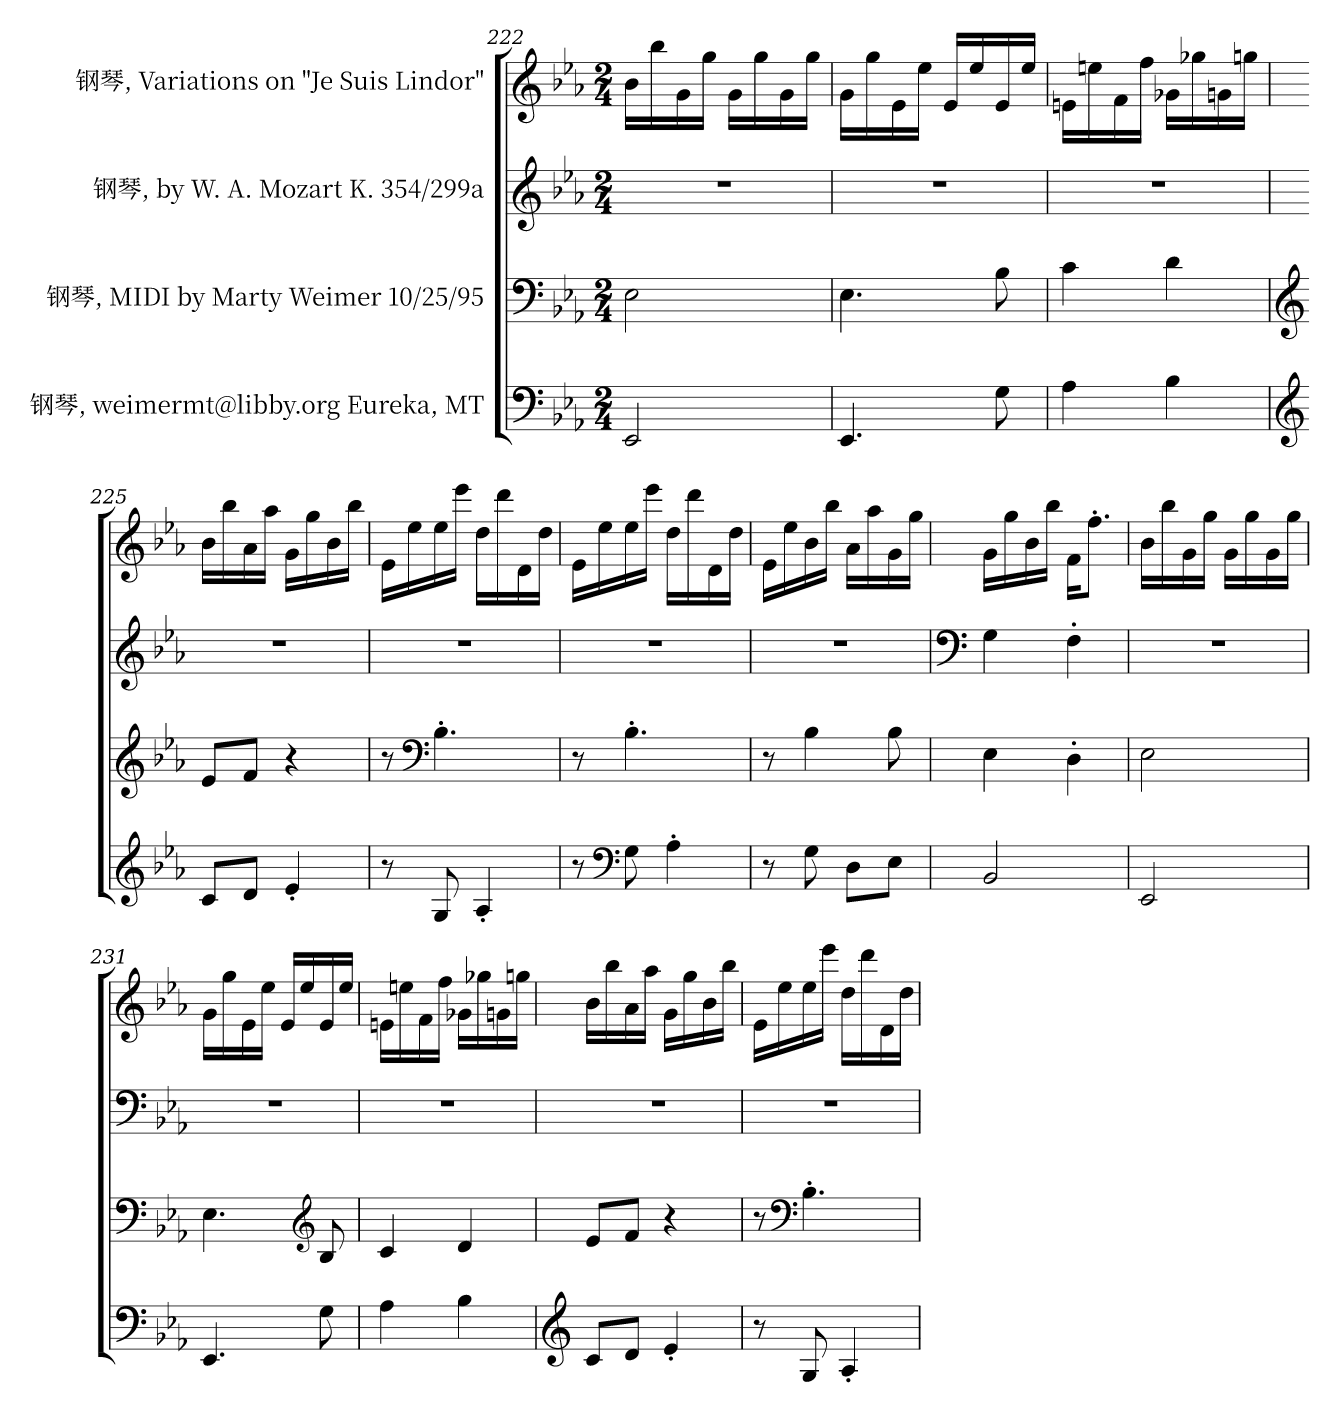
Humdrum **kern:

**kern	**kern	**kern	**kern
*part4	*part3	*part2	*part1
*staff4	*staff3	*staff2	*staff1
*I"钢琴, weimermt@libby.org  Eureka, MT	*I"钢琴, MIDI by Marty Weimer 10/25/95	*I"钢琴, by W. A. Mozart  K. 354/299a	*I"钢琴, Variations on &quot;Je Suis Lindor&quot;
!!LO:LB:g=z
*clefF4	*clefF4	*clefG2	*clefG2
*k[b-e-a-]	*k[b-e-a-]	*k[b-e-a-]	*k[b-e-a-]
*M2/4	*M2/4	*M2/4	*M2/4
*MM144	*MM144	*MM144	*MM144
=222	=222	=222	=222
2EE-/	2E-\	2r	16b-\LL
.	.	.	16bb-\
.	.	.	16g\
.	.	.	16gg\JJ
.	.	.	16g\LL
.	.	.	16gg\
.	.	.	16g\
.	.	.	16gg\JJ
=223	=223	=223	=223
4.EE-/	4.E-\	2r	16g\LL
.	.	.	16gg\
.	.	.	16e-\
.	.	.	16ee-\JJ
.	.	.	16e-/LL
.	.	.	16ee-/
8G\	8B-\	.	16e-/
.	.	.	16ee-/JJ
=224	=224	=224	=224
4A-\	4c\	2r	16en\LL
.	.	.	16een\
.	.	.	16f\
.	.	.	16ff\JJ
4B-\	4d\	.	16g-X\LL
.	.	.	16gg-X\
.	.	.	16gn\
.	.	.	16ggn\JJ
=225	=225	=225	=225
*clefG2	*clefG2	*	*
8c/L	8e-/L	2r	16b-\LL
.	.	.	16bb-\
8d/J	8f/J	.	16a-\
.	.	.	16aa-\JJ
4e-'/	4r	.	16g\LL
.	.	.	16gg\
.	.	.	16b-\
.	.	.	16bb-\JJ
!!LO:LB:g=z
=226	=226	=226	=226
8r	8r	2r	16e-\LL
.	.	.	16ee-\
*	*clefF4	*	*
8G/	4.B-'\	.	16ee-\
.	.	.	16eee-\JJ
4A-'/	.	.	16dd\LL
.	.	.	16ddd\
.	.	.	16d\
.	.	.	16dd\JJ
=227	=227	=227	=227
8r	8r	2r	16e-\LL
.	.	.	16ee-\
*clefF4	*	*	*
8G\	4.B-'\	.	16ee-\
.	.	.	16eee-\JJ
4A-'\	.	.	16dd\LL
.	.	.	16ddd\
.	.	.	16d\
.	.	.	16dd\JJ
=228	=228	=228	=228
8r	8r	2r	16e-\LL
.	.	.	16ee-\
8G\	4B-\	.	16b-\
.	.	.	16bb-\JJ
8D\L	.	.	16a-\LL
.	.	.	16aa-\
8E-\J	8B-\	.	16g\
.	.	.	16gg\JJ
=229	=229	=229	=229
*	*	*clefF4	*
2BB-/	4E-\	4G\	16g\LL
.	.	.	16gg\
.	.	.	16b-\
.	.	.	16bb-\JJ
.	4D'\	4F'\	16f\KL
.	.	.	8.ff'\J
!!LO:PB:g=z
=230	=230	=230	=230
2EE-/	2E-\	2r	16b-\LL
.	.	.	16bb-\
.	.	.	16g\
.	.	.	16gg\JJ
.	.	.	16g\LL
.	.	.	16gg\
.	.	.	16g\
.	.	.	16gg\JJ
=231	=231	=231	=231
4.EE-/	4.E-\	2r	16g\LL
.	.	.	16gg\
.	.	.	16e-\
.	.	.	16ee-\JJ
.	.	.	16e-/LL
.	.	.	16ee-/
*	*clefG2	*	*
8G\	8B-/	.	16e-/
.	.	.	16ee-/JJ
=232	=232	=232	=232
4A-\	4c/	2r	16en\LL
.	.	.	16een\
.	.	.	16f\
.	.	.	16ff\JJ
4B-\	4d/	.	16g-X\LL
.	.	.	16gg-X\
.	.	.	16gn\
.	.	.	16ggn\JJ
=233	=233	=233	=233
*clefG2	*	*	*
8c/L	8e-/L	2r	16b-\LL
.	.	.	16bb-\
8d/J	8f/J	.	16a-\
.	.	.	16aa-\JJ
4e-'/	4r	.	16g\LL
.	.	.	16gg\
.	.	.	16b-\
.	.	.	16bb-\JJ
!!LO:LB:g=z
=234	=234	=234	=234
8r	8r	2r	16e-\LL
.	.	.	16ee-\
*	*clefF4	*	*
8G/	4.B-'\	.	16ee-\
.	.	.	16eee-\JJ
4A-'/	.	.	16dd\LL
.	.	.	16ddd\
.	.	.	16d\
.	.	.	16dd\JJ
=	=	=	=
*-	*-	*-	*-
